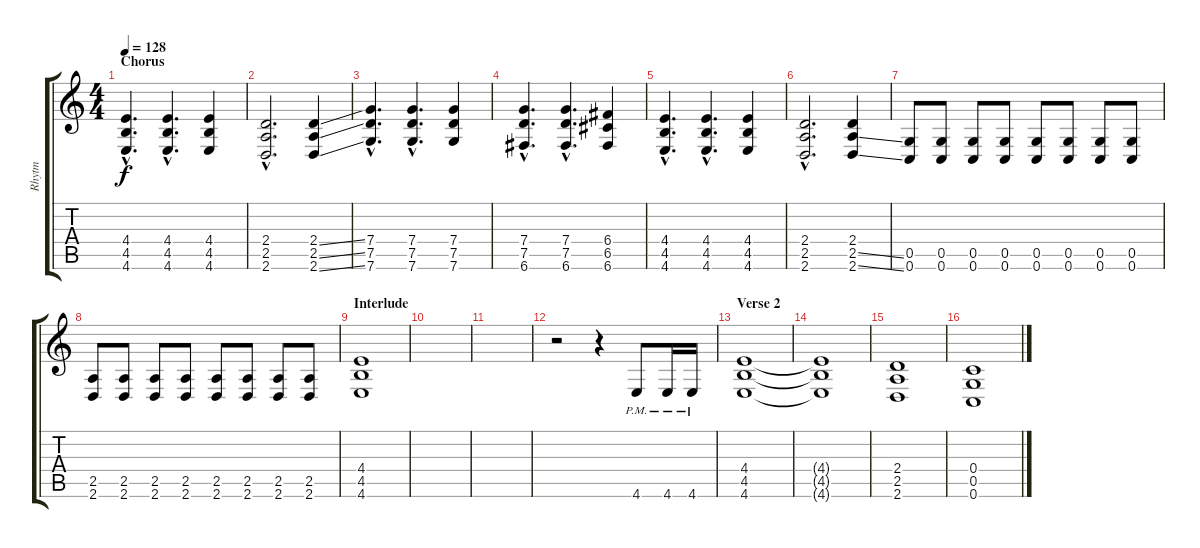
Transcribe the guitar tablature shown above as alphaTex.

\track ("Rhytm" "Rhytm") {instrument distortionguitar}
\staff {score tabs}
\tuning (D4 A3 F3 C3 G2 C2) {hide}
\ts (4 4)
\section ("" "Chorus")
\tempo 128
\clef g2
\ks c
(4.4{hac} 4.5{hac} 4.6{hac}).4{d dy f} (4.4{hac} 4.5{hac} 4.6{hac}).4{d} (4.4 4.5 4.6).4 |
(2.4{hac} 2.5{hac} 2.6{hac}).2{d} (2.4{ss} 2.5{ss} 2.6{ss}).4 |
(7.4{hac} 7.5{hac} 7.6{hac}).4{d} (7.4{hac} 7.5{hac} 7.6{hac}).4{d} (7.4 7.5 7.6).4 |
(7.4{hac} 7.5{hac} 6.6{hac}).4{d} (7.4{hac} 7.5{hac} 6.6{hac}).4{d} (6.4 6.5 6.6).4 |
(4.4{hac} 4.5{hac} 4.6{hac}).4{d} (4.4{hac} 4.5{hac} 4.6{hac}).4{d} (4.4 4.5 4.6).4 |
(2.4{hac} 2.5{hac} 2.6{hac}).2{d} (2.4 2.5{ss} 2.6{ss}).4 |
(0.5 0.6).8 (0.5 0.6).8 (0.5 0.6).8 (0.5 0.6).8 (0.5 0.6).8 (0.5 0.6).8 (0.5 0.6).8 (0.5 0.6).8 |
(2.5 2.6).8 (2.5 2.6).8 (2.5 2.6).8 (2.5 2.6).8 (2.5 2.6).8 (2.5 2.6).8 (2.5 2.6).8 (2.5 2.6).8 |
\section ("" "Interlude")
(4.4 4.5 4.6).1{volume 0} |
|
|
r.2{volume 13} r.4 4.6{pm}.8 4.6{pm}.16 4.6{pm}.16 |
\section ("" "Verse 2")
(4.4 4.5 4.6).1 |
(4.4{t} 4.5{t} 4.6{t}).1 |
(2.4 2.5 2.6).1 |
(0.4 0.5 0.6).1
